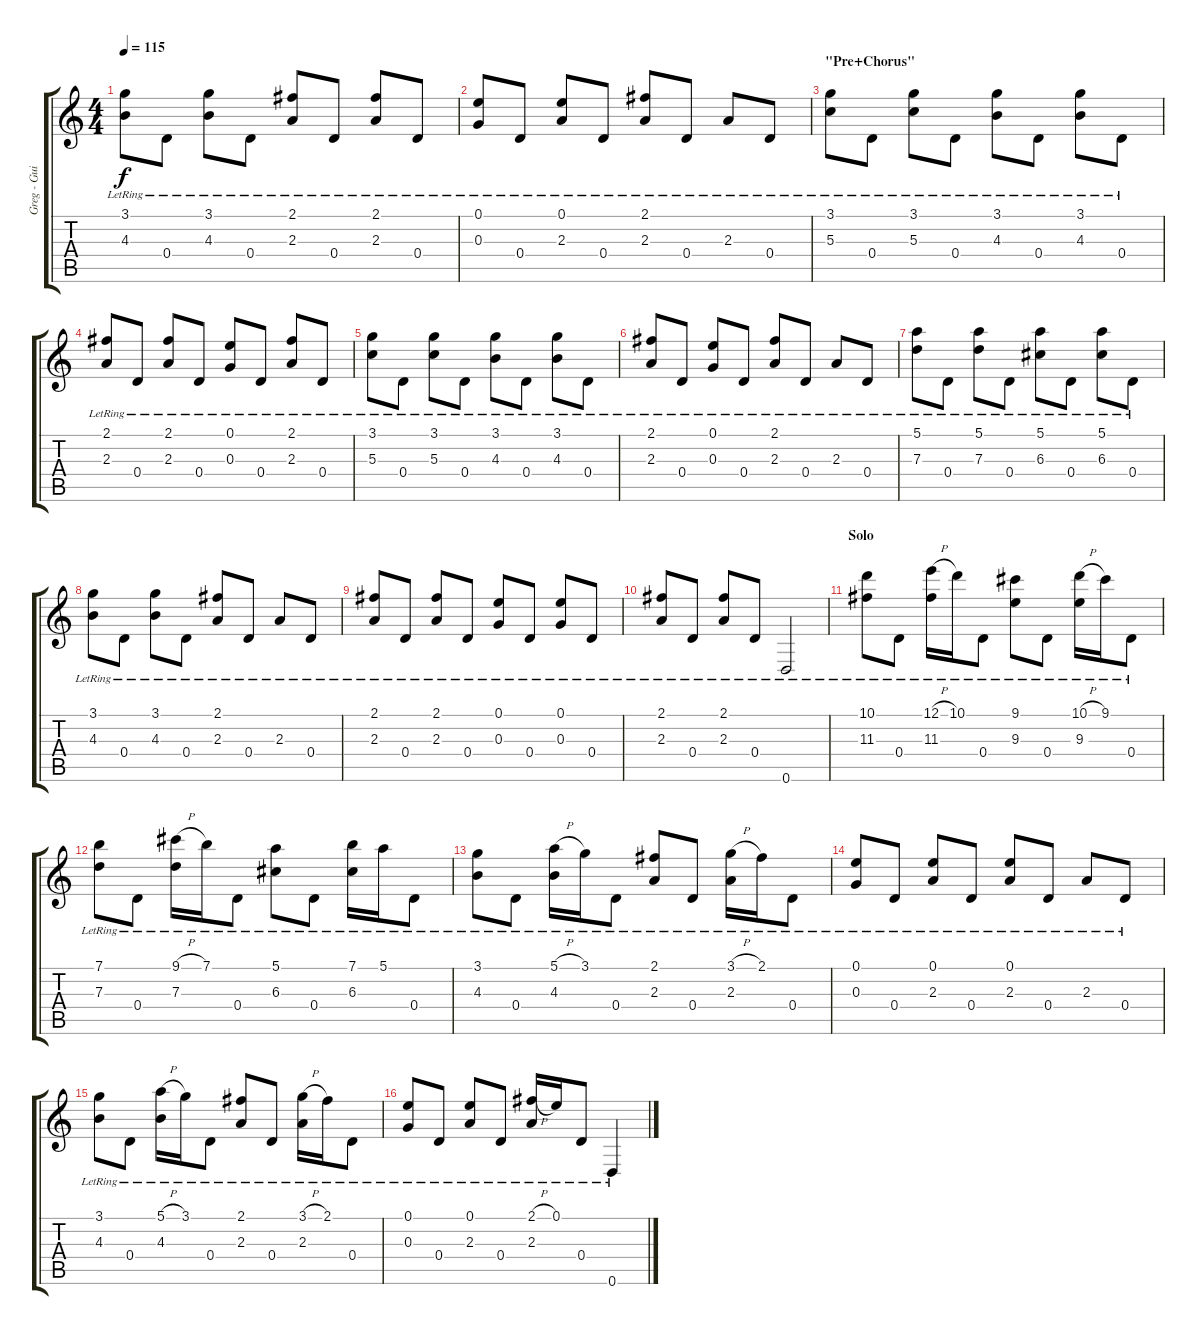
\track ("Greg - Guitar 1" "Greg - Gui") {instrument acousticguitarnylon}
\staff {score tabs}
\tuning (E4 B3 G3 D3 A2 D2) {hide}
\ts (4 4)
\tempo 115
\clef g2
\ks c
(3.1{lr} 4.3{lr}).8{dy f} 0.4{lr}.8 (3.1{lr} 4.3{lr}).8 0.4{lr}.8 (2.1{lr} 2.3{lr}).8 0.4{lr}.8 (2.1{lr} 2.3{lr}).8 0.4{lr}.8 |
(0.1{lr} 0.3{lr}).8 0.4{lr}.8 (0.1{lr} 2.3{lr}).8 0.4{lr}.8 (2.1{lr} 2.3{lr}).8 0.4{lr}.8 2.3{lr}.8 0.4{lr}.8 |
\section ("" "\"Pre+Chorus\"")
(3.1{lr} 5.3{lr}).8 0.4{lr}.8 (3.1{lr} 5.3{lr}).8 0.4{lr}.8 (3.1{lr} 4.3{lr}).8 0.4{lr}.8 (3.1{lr} 4.3{lr}).8 0.4{lr}.8 |
(2.1{lr} 2.3{lr}).8 0.4{lr}.8 (2.1{lr} 2.3{lr}).8 0.4{lr}.8 (0.1{lr} 0.3{lr}).8 0.4{lr}.8 (2.1{lr} 2.3{lr}).8 0.4{lr}.8 |
(3.1{lr} 5.3{lr}).8 0.4{lr}.8 (3.1{lr} 5.3{lr}).8 0.4{lr}.8 (3.1{lr} 4.3{lr}).8 0.4{lr}.8 (3.1{lr} 4.3{lr}).8 0.4{lr}.8 |
(2.1{lr} 2.3{lr}).8 0.4{lr}.8 (0.1{lr} 0.3{lr}).8 0.4{lr}.8 (2.1{lr} 2.3{lr}).8 0.4{lr}.8 2.3{lr}.8 0.4{lr}.8 |
(5.1{lr} 7.3{lr}).8 0.4{lr}.8 (5.1{lr} 7.3{lr}).8 0.4{lr}.8 (5.1{lr} 6.3{lr}).8 0.4{lr}.8 (5.1{lr} 6.3{lr}).8 0.4{lr}.8 |
(3.1{lr} 4.3{lr}).8 0.4{lr}.8 (3.1{lr} 4.3{lr}).8 0.4{lr}.8 (2.1{lr} 2.3{lr}).8 0.4{lr}.8 2.3{lr}.8 0.4{lr}.8 |
(2.1{lr} 2.3{lr}).8 0.4{lr}.8 (2.1{lr} 2.3{lr}).8 0.4{lr}.8 (0.1{lr} 0.3{lr}).8 0.4{lr}.8 (0.1{lr} 0.3{lr}).8 0.4{lr}.8 |
(2.1{lr} 2.3{lr}).8 0.4{lr}.8 (2.1{lr} 2.3{lr}).8 0.4{lr}.8 0.6{lr}.2 |
\section ("" "Solo")
(10.1{lr} 11.3{lr}).8 0.4{lr}.8 (12.1{h lr} 11.3{lr}).16 10.1{lr}.16 0.4{lr}.8 (9.1{lr} 9.3{lr}).8 0.4{lr}.8 (10.1{h lr} 9.3{lr}).16 9.1{lr}.16 0.4{lr}.8 |
(7.1{lr} 7.3{lr}).8 0.4{lr}.8 (9.1{h lr} 7.3{lr}).16 7.1{lr}.16 0.4{lr}.8 (5.1{lr} 6.3{lr}).8 0.4{lr}.8 (7.1{lr} 6.3{lr}).16 5.1{lr}.16 0.4{lr}.8 |
(3.1{lr} 4.3{lr}).8 0.4{lr}.8 (5.1{h lr} 4.3{lr}).16 3.1{lr}.16 0.4{lr}.8 (2.1{lr} 2.3{lr}).8 0.4{lr}.8 (3.1{h lr} 2.3{lr}).16 2.1{lr}.16 0.4{lr}.8 |
(0.1{lr} 0.3{lr}).8 0.4{lr}.8 (0.1{lr} 2.3{lr}).8 0.4{lr}.8 (0.1{lr} 2.3{lr}).8 0.4{lr}.8 2.3{lr}.8 0.4{lr}.8 |
(3.1{lr} 4.3{lr}).8 0.4{lr}.8 (5.1{h lr} 4.3{lr}).16 3.1{lr}.16 0.4{lr}.8 (2.1{lr} 2.3{lr}).8 0.4{lr}.8 (3.1{h lr} 2.3{lr}).16 2.1{lr}.16 0.4{lr}.8 |
(0.1{lr} 0.3{lr}).8 0.4{lr}.8 (0.1{lr} 2.3{lr}).8 0.4{lr}.8 (2.1{h lr} 2.3{lr}).16 0.1{lr}.16 0.4{lr}.8 0.6{lr}.4
